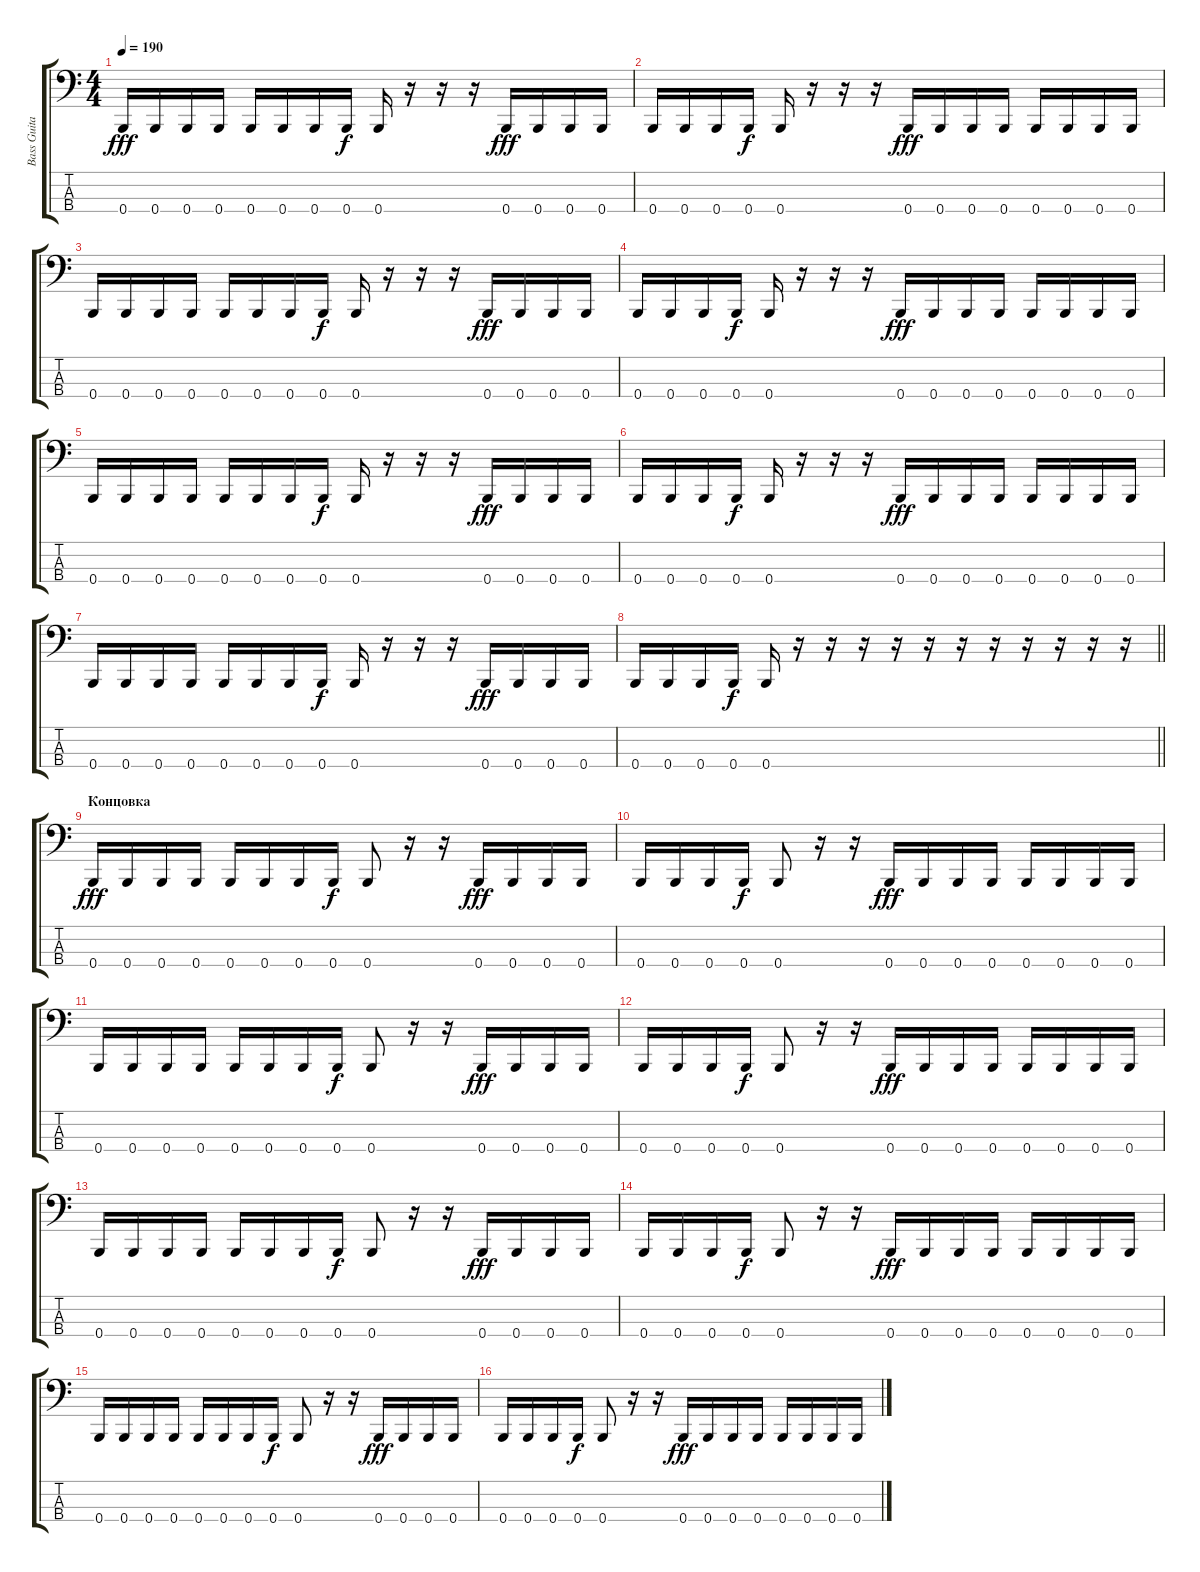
\track ("Bass Guitar" "Bass Guita") {instrument electricbassfinger}
\staff {score tabs}
\tuning (E2 B1 Gb1 B0) {hide}
\ts (4 4)
\tempo 190
\clef f4
\ks c
0.4.16{dy fff} 0.4.16 0.4.16 0.4.16 0.4.16 0.4.16 0.4.16 0.4.16{dy f} 0.4.16 r.16 r.16 r.16 0.4.16{dy fff} 0.4.16 0.4.16 0.4.16 |
0.4.16 0.4.16 0.4.16 0.4.16{dy f} 0.4.16 r.16 r.16 r.16 0.4.16{dy fff} 0.4.16 0.4.16 0.4.16 0.4.16 0.4.16 0.4.16 0.4.16 |
0.4.16 0.4.16 0.4.16 0.4.16 0.4.16 0.4.16 0.4.16 0.4.16{dy f} 0.4.16 r.16 r.16 r.16 0.4.16{dy fff} 0.4.16 0.4.16 0.4.16 |
0.4.16 0.4.16 0.4.16 0.4.16{dy f} 0.4.16 r.16 r.16 r.16 0.4.16{dy fff} 0.4.16 0.4.16 0.4.16 0.4.16 0.4.16 0.4.16 0.4.16 |
0.4.16 0.4.16 0.4.16 0.4.16 0.4.16 0.4.16 0.4.16 0.4.16{dy f} 0.4.16 r.16 r.16 r.16 0.4.16{dy fff} 0.4.16 0.4.16 0.4.16 |
0.4.16 0.4.16 0.4.16 0.4.16{dy f} 0.4.16 r.16 r.16 r.16 0.4.16{dy fff} 0.4.16 0.4.16 0.4.16 0.4.16 0.4.16 0.4.16 0.4.16 |
0.4.16 0.4.16 0.4.16 0.4.16 0.4.16 0.4.16 0.4.16 0.4.16{dy f} 0.4.16 r.16 r.16 r.16 0.4.16{dy fff} 0.4.16 0.4.16 0.4.16 |
\barLineRight lightlight
0.4.16 0.4.16 0.4.16 0.4.16{dy f} 0.4.16 r.16 r.16 r.16 r.16 r.16 r.16 r.16 r.16 r.16 r.16 r.16 |
\section ("" "Концовка")
0.4.16{dy fff} 0.4.16 0.4.16 0.4.16 0.4.16 0.4.16 0.4.16 0.4.16{dy f} 0.4.8 r.16 r.16 0.4.16{dy fff} 0.4.16 0.4.16 0.4.16 |
0.4.16 0.4.16 0.4.16 0.4.16{dy f} 0.4.8 r.16 r.16 0.4.16{dy fff} 0.4.16 0.4.16 0.4.16 0.4.16 0.4.16 0.4.16 0.4.16 |
0.4.16 0.4.16 0.4.16 0.4.16 0.4.16 0.4.16 0.4.16 0.4.16{dy f} 0.4.8 r.16 r.16 0.4.16{dy fff} 0.4.16 0.4.16 0.4.16 |
0.4.16 0.4.16 0.4.16 0.4.16{dy f} 0.4.8 r.16 r.16 0.4.16{dy fff} 0.4.16 0.4.16 0.4.16 0.4.16 0.4.16 0.4.16 0.4.16 |
0.4.16 0.4.16 0.4.16 0.4.16 0.4.16 0.4.16 0.4.16 0.4.16{dy f} 0.4.8 r.16 r.16 0.4.16{dy fff} 0.4.16 0.4.16 0.4.16 |
0.4.16 0.4.16 0.4.16 0.4.16{dy f} 0.4.8 r.16 r.16 0.4.16{dy fff} 0.4.16 0.4.16 0.4.16 0.4.16 0.4.16 0.4.16 0.4.16 |
0.4.16 0.4.16 0.4.16 0.4.16 0.4.16 0.4.16 0.4.16 0.4.16{dy f} 0.4.8 r.16 r.16 0.4.16{dy fff} 0.4.16 0.4.16 0.4.16 |
0.4.16 0.4.16 0.4.16 0.4.16{dy f} 0.4.8 r.16 r.16 0.4.16{dy fff} 0.4.16 0.4.16 0.4.16 0.4.16 0.4.16 0.4.16 0.4.16
